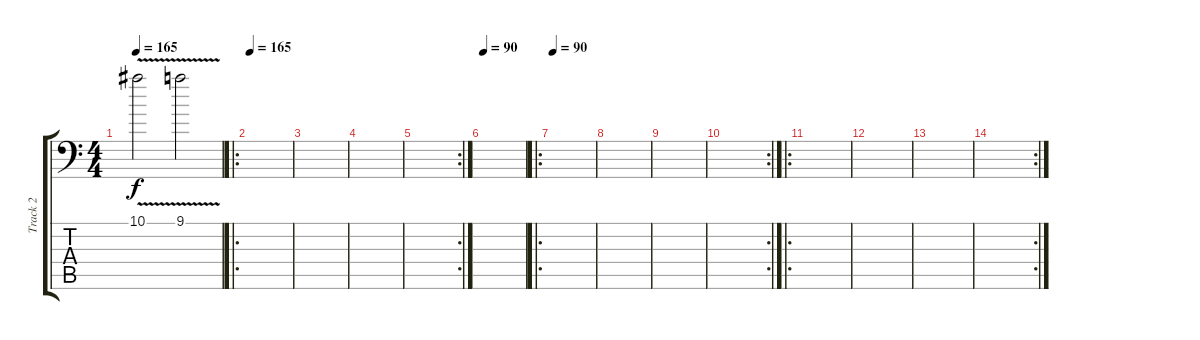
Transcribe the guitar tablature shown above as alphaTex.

\track ("Track 2" "Track 2") {instrument distortionguitar}
\staff {score tabs}
\tuning (C4 G3 Eb3 Bb2 F2 Bb1) {hide}
\ts (4 4)
\tempo 165
\clef f4
\ks c
10.1{v}.2{dy f} 9.1{v}.2 |
\ro
\tempo 165
|
|
|
\rc 2
|
\tempo 90
|
\ro
\tempo 90
|
|
|
\rc 2
|
\ro
|
|
|
\rc 2
